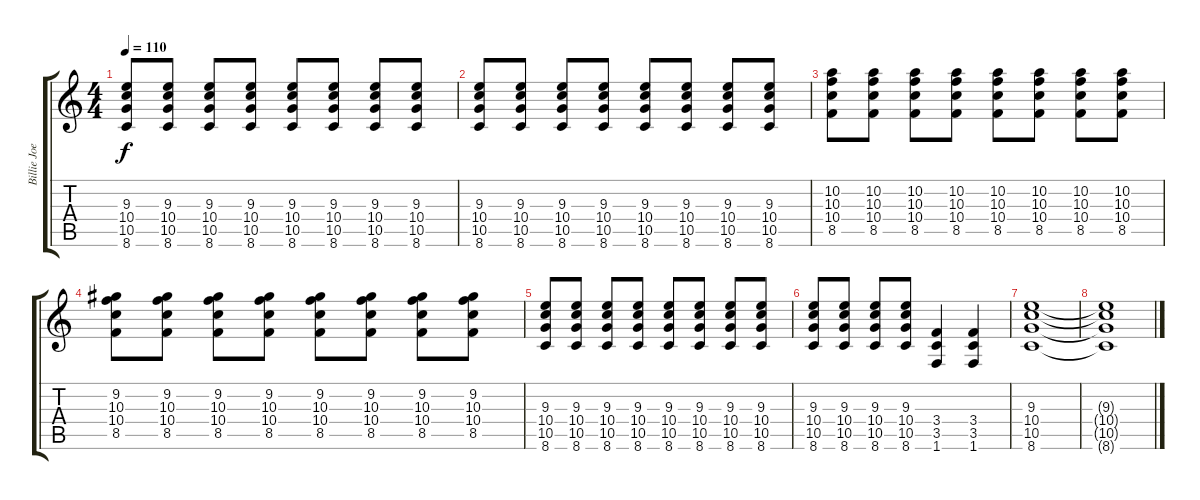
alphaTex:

\track ("Billie Joe Guitar" "Billie Joe") {instrument distortionguitar}
\staff {score tabs}
\tuning (E4 B3 G3 D3 A2 E2) {hide}
\ts (4 4)
\tempo 110
\clef g2
\ks c
(9.3 10.4 10.5 8.6).8{dy f} (9.3 10.4 10.5 8.6).8 (9.3 10.4 10.5 8.6).8 (9.3 10.4 10.5 8.6).8 (9.3 10.4 10.5 8.6).8 (9.3 10.4 10.5 8.6).8 (9.3 10.4 10.5 8.6).8 (9.3 10.4 10.5 8.6).8 |
(9.3 10.4 10.5 8.6).8 (9.3 10.4 10.5 8.6).8 (9.3 10.4 10.5 8.6).8 (9.3 10.4 10.5 8.6).8 (9.3 10.4 10.5 8.6).8 (9.3 10.4 10.5 8.6).8 (9.3 10.4 10.5 8.6).8 (9.3 10.4 10.5 8.6).8 |
(10.2 10.3 10.4 8.5).8 (10.2 10.3 10.4 8.5).8 (10.2 10.3 10.4 8.5).8 (10.2 10.3 10.4 8.5).8 (10.2 10.3 10.4 8.5).8 (10.2 10.3 10.4 8.5).8 (10.2 10.3 10.4 8.5).8 (10.2 10.3 10.4 8.5).8 |
(9.2 10.3 10.4 8.5).8 (9.2 10.3 10.4 8.5).8 (9.2 10.3 10.4 8.5).8 (9.2 10.3 10.4 8.5).8 (9.2 10.3 10.4 8.5).8 (9.2 10.3 10.4 8.5).8 (9.2 10.3 10.4 8.5).8 (9.2 10.3 10.4 8.5).8 |
(9.3 10.4 10.5 8.6).8 (9.3 10.4 10.5 8.6).8 (9.3 10.4 10.5 8.6).8 (9.3 10.4 10.5 8.6).8 (9.3 10.4 10.5 8.6).8 (9.3 10.4 10.5 8.6).8 (9.3 10.4 10.5 8.6).8 (9.3 10.4 10.5 8.6).8 |
(9.3 10.4 10.5 8.6).8 (9.3 10.4 10.5 8.6).8 (9.3 10.4 10.5 8.6).8 (9.3 10.4 10.5 8.6).8 (3.4 3.5 1.6).4 (3.4 3.5 1.6).4 |
(9.3 10.4 10.5 8.6).1 |
(9.3{t} 10.4{t} 10.5{t} 8.6{t}).1
